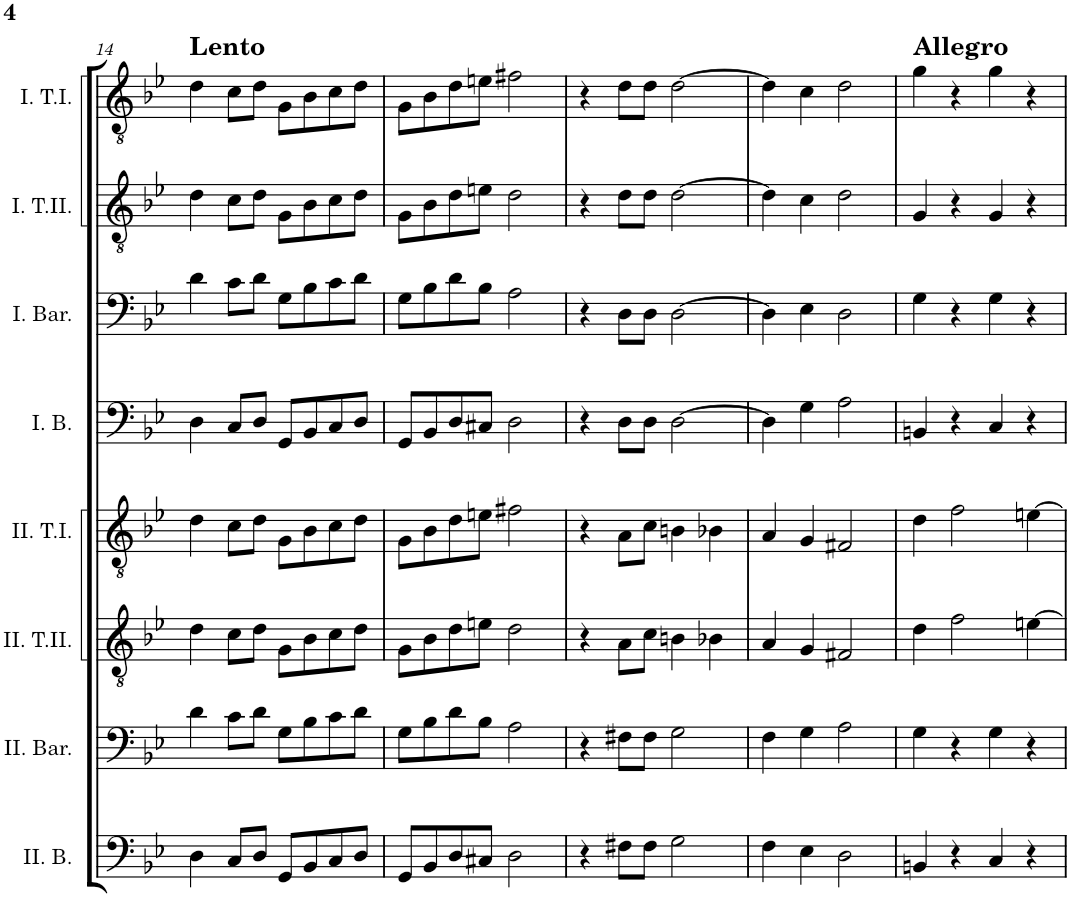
**kern	**kern	**kern	**kern	**kern	**kern	**kern	**kern
*part8	*part7	*part6	*part5	*part4	*part3	*part2	*part1
*staff8	*staff7	*staff6	*staff5	*staff4	*staff3	*staff2	*staff1
*I"II. Bas	*I"II. Baryton	*I"II. Tenor II.	*I"II. Tenor I.	*I"I. Bas	*I"I. Baryton	*I"I. Tenor II.	*I"I. Tenor I.
*I'II. B.	*I'II. Bar.	*I'II. T.II.	*I'II. T.I.	*I'I. B.	*I'I. Bar.	*I'I. T.II.	*I'I. T.I.
!!LO:PB:g=z
*clefF4	*clefF4	*clefGv2	*clefGv2	*clefF4	*clefF4	*clefGv2	*clefGv2
*k[b-e-]	*k[b-e-]	*k[b-e-]	*k[b-e-]	*k[b-e-]	*k[b-e-]	*k[b-e-]	*k[b-e-]
*M4/4	*M4/4	*M4/4	*M4/4	*M4/4	*M4/4	*M4/4	*M4/4
*met(c)	*met(c)	*met(c)	*met(c)	*met(c)	*met(c)	*met(c)	*met(c)
=14	=14	=14	=14	=14	=14	=14	=14
!	!	!	!	!	!	!	!LO:TX:a:B:t=Lento
4D\	4d\	4d\	4d\	4D\	4d\	4d\	4d\
8C/L	8c\L	8c\L	8c\L	8C/L	8c\L	8c\L	8c\L
8D/J	8d\J	8d\J	8d\J	8D/J	8d\J	8d\J	8d\J
8GG/L	8G\L	8G\L	8G\L	8GG/L	8G\L	8G\L	8G\L
8BB-/	8B-\	8B-\	8B-\	8BB-/	8B-\	8B-\	8B-\
8C/	8c\	8c\	8c\	8C/	8c\	8c\	8c\
8D/J	8d\J	8d\J	8d\J	8D/J	8d\J	8d\J	8d\J
=15	=15	=15	=15	=15	=15	=15	=15
8GG/L	8G\L	8G\L	8G\L	8GG/L	8G\L	8G\L	8G\L
8BB-/	8B-\	8B-\	8B-\	8BB-/	8B-\	8B-\	8B-\
8D/	8d\	8d\	8d\	8D/	8d\	8d\	8d\
8C#X/J	8B-\J	8en\J	8en\J	8C#X/J	8B-\J	8en\J	8en\J
2D\	2A\	2d\	2f#X\	2D\	2A\	2d\	2f#X\
=16	=16	=16	=16	=16	=16	=16	=16
4r	4r	4r	4r	4r	4r	4r	4r
8F#X\L	8F#X\L	8A\L	8A\L	8D\L	8D\L	8d\L	8d\L
8F#\J	8F#\J	8c\J	8c\J	8D\J	8D\J	8d\J	8d\J
2G\	2G\	4Bn\	4Bn\	[2D\	[2D\	[2d\	[2d\
.	.	4B-X\	4B-X\	.	.	.	.
=17	=17	=17	=17	=17	=17	=17	=17
4F\	4F\	4A/	4A/	4D\]	4D\]	4d\]	4d\]
4E-\	4G\	4G/	4G/	4G\	4E-\	4c\	4c\
2D\	2A\	2F#X/	2F#X/	2A\	2D\	2d\	2d\
=18	=18	=18	=18	=18	=18	=18	=18
!	!	!	!	!	!	!	!LO:TX:a:B:t=Allegro
4BBn/	4G\	4d\	4d\	4BBn/	4G\	4G/	4g\
4r	4r	2f\	2f\	4r	4r	4r	4r
4C/	4G\	.	.	4C/	4G\	4G/	4g\
4r	4r	[4en\	[4en\	4r	4r	4r	4r
=	=	=	=	=	=	=	=
*-	*-	*-	*-	*-	*-	*-	*-
